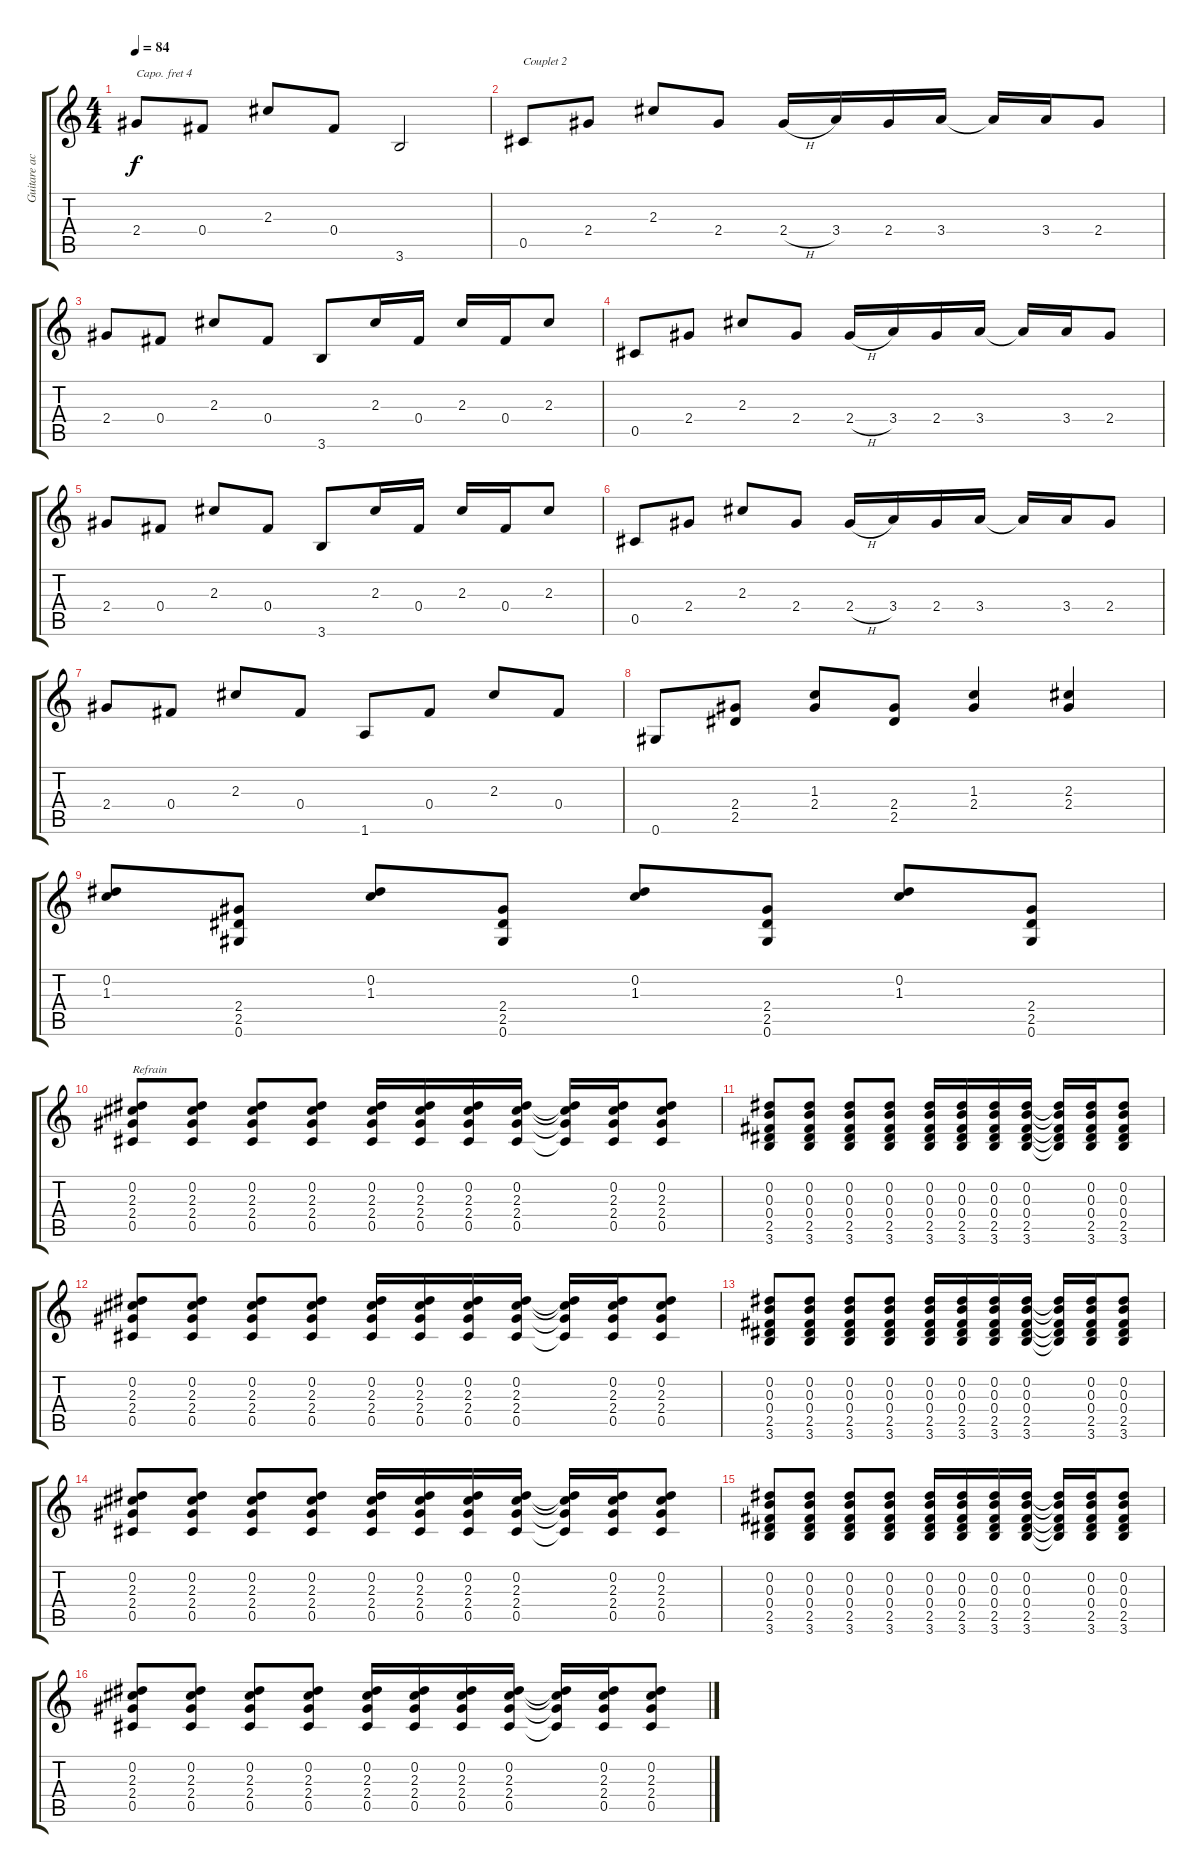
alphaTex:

\track ("Guitare acoustique" "Guitare ac") {instrument acousticguitarsteel}
\staff {score tabs}
\capo 4
\tuning (E4 B3 G3 D3 A2 E2) {hide}
\ts (4 4)
\tempo 84
\clef g2
\ks c
2.4.8{dy f} 0.4.8 2.3.8 0.4.8 3.6.2 |
0.5.8{txt "Couplet 2"} 2.4.8 2.3.8 2.4.8 2.4{h}.16 3.4.16 2.4.16 3.4.16 3.4{t}.16 3.4.16 2.4.8 |
2.4.8 0.4.8 2.3.8 0.4.8 3.6.8 2.3.16 0.4.16 2.3.16 0.4.16 2.3.8 |
0.5.8 2.4.8 2.3.8 2.4.8 2.4{h}.16 3.4.16 2.4.16 3.4.16 3.4{t}.16 3.4.16 2.4.8 |
2.4.8 0.4.8 2.3.8 0.4.8 3.6.8 2.3.16 0.4.16 2.3.16 0.4.16 2.3.8 |
0.5.8 2.4.8 2.3.8 2.4.8 2.4{h}.16 3.4.16 2.4.16 3.4.16 3.4{t}.16 3.4.16 2.4.8 |
2.4.8 0.4.8 2.3.8 0.4.8 1.6.8 0.4.8 2.3.8 0.4.8 |
0.6.8 (2.4 2.5).8 (1.3 2.4).8 (2.4 2.5).8 (1.3 2.4).4 (2.3 2.4).4 |
(0.2 1.3).8 (2.4 2.5 0.6).8 (0.2 1.3).8 (2.4 2.5 0.6).8 (0.2 1.3).8 (2.4 2.5 0.6).8 (0.2 1.3).8 (2.4 2.5 0.6).8 |
(0.2 2.3 2.4 0.5).8{txt "Refrain"} (0.2 2.3 2.4 0.5).8 (0.2 2.3 2.4 0.5).8 (0.2 2.3 2.4 0.5).8 (0.2 2.3 2.4 0.5).16 (0.2 2.3 2.4 0.5).16 (0.2 2.3 2.4 0.5).16 (0.2 2.3 2.4 0.5).16 (0.2{t} 2.3{t} 2.4{t} 0.5{t}).16 (0.2 2.3 2.4 0.5).16 (0.2 2.3 2.4 0.5).8 |
(0.2 0.3 0.4 2.5 3.6).8 (0.2 0.3 0.4 2.5 3.6).8 (0.2 0.3 0.4 2.5 3.6).8 (0.2 0.3 0.4 2.5 3.6).8 (0.2 0.3 0.4 2.5 3.6).16 (0.2 0.3 0.4 2.5 3.6).16 (0.2 0.3 0.4 2.5 3.6).16 (0.2 0.3 0.4 2.5 3.6).16 (0.2{t} 0.3{t} 0.4{t} 2.5{t} 3.6{t}).16 (0.2 0.3 0.4 2.5 3.6).16 (0.2 0.3 0.4 2.5 3.6).8 |
(0.2 2.3 2.4 0.5).8 (0.2 2.3 2.4 0.5).8 (0.2 2.3 2.4 0.5).8 (0.2 2.3 2.4 0.5).8 (0.2 2.3 2.4 0.5).16 (0.2 2.3 2.4 0.5).16 (0.2 2.3 2.4 0.5).16 (0.2 2.3 2.4 0.5).16 (0.2{t} 2.3{t} 2.4{t} 0.5{t}).16 (0.2 2.3 2.4 0.5).16 (0.2 2.3 2.4 0.5).8 |
(0.2 0.3 0.4 2.5 3.6).8 (0.2 0.3 0.4 2.5 3.6).8 (0.2 0.3 0.4 2.5 3.6).8 (0.2 0.3 0.4 2.5 3.6).8 (0.2 0.3 0.4 2.5 3.6).16 (0.2 0.3 0.4 2.5 3.6).16 (0.2 0.3 0.4 2.5 3.6).16 (0.2 0.3 0.4 2.5 3.6).16 (0.2{t} 0.3{t} 0.4{t} 2.5{t} 3.6{t}).16 (0.2 0.3 0.4 2.5 3.6).16 (0.2 0.3 0.4 2.5 3.6).8 |
(0.2 2.3 2.4 0.5).8 (0.2 2.3 2.4 0.5).8 (0.2 2.3 2.4 0.5).8 (0.2 2.3 2.4 0.5).8 (0.2 2.3 2.4 0.5).16 (0.2 2.3 2.4 0.5).16 (0.2 2.3 2.4 0.5).16 (0.2 2.3 2.4 0.5).16 (0.2{t} 2.3{t} 2.4{t} 0.5{t}).16 (0.2 2.3 2.4 0.5).16 (0.2 2.3 2.4 0.5).8 |
(0.2 0.3 0.4 2.5 3.6).8 (0.2 0.3 0.4 2.5 3.6).8 (0.2 0.3 0.4 2.5 3.6).8 (0.2 0.3 0.4 2.5 3.6).8 (0.2 0.3 0.4 2.5 3.6).16 (0.2 0.3 0.4 2.5 3.6).16 (0.2 0.3 0.4 2.5 3.6).16 (0.2 0.3 0.4 2.5 3.6).16 (0.2{t} 0.3{t} 0.4{t} 2.5{t} 3.6{t}).16 (0.2 0.3 0.4 2.5 3.6).16 (0.2 0.3 0.4 2.5 3.6).8 |
(0.2 2.3 2.4 0.5).8 (0.2 2.3 2.4 0.5).8 (0.2 2.3 2.4 0.5).8 (0.2 2.3 2.4 0.5).8 (0.2 2.3 2.4 0.5).16 (0.2 2.3 2.4 0.5).16 (0.2 2.3 2.4 0.5).16 (0.2 2.3 2.4 0.5).16 (0.2{t} 2.3{t} 2.4{t} 0.5{t}).16 (0.2 2.3 2.4 0.5).16 (0.2 2.3 2.4 0.5).8
